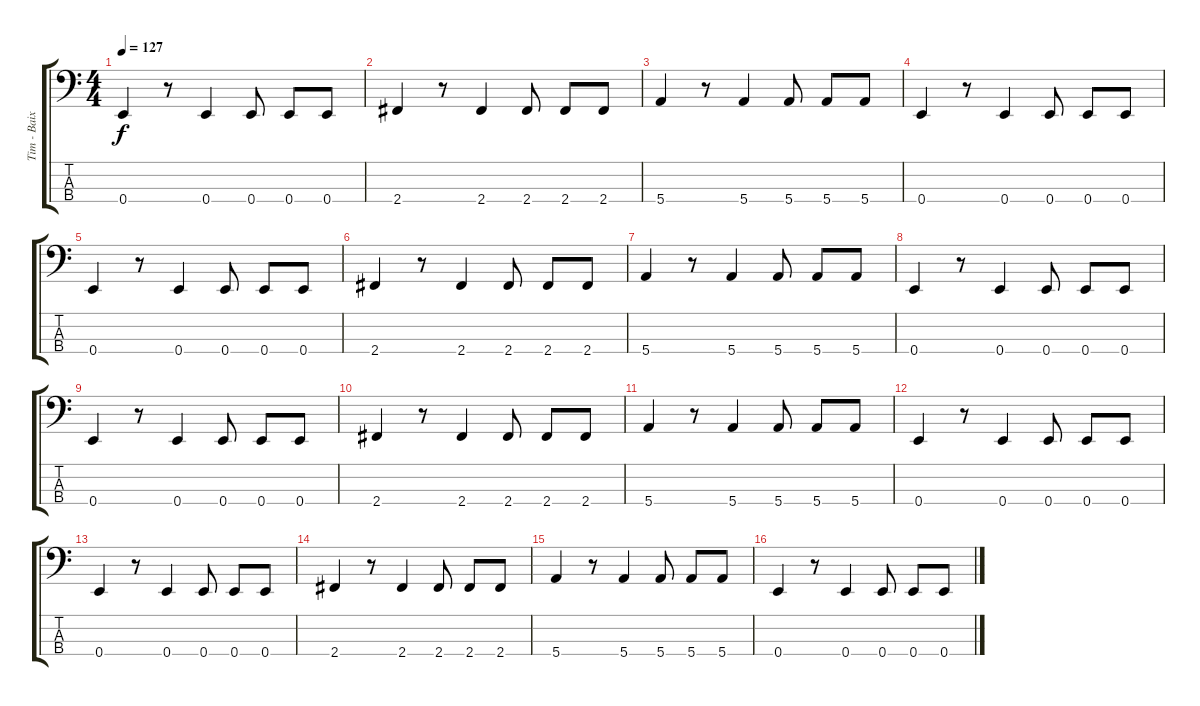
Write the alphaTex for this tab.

\track ("Tim - Baixo" "Tim - Baix") {instrument electricbasspick}
\staff {score tabs}
\tuning (G2 D2 A1 E1) {hide}
\ts (4 4)
\tempo 127
\clef f4
\ks c
0.4.4{dy f} r.8 0.4.4 0.4.8 0.4.8 0.4.8 |
2.4.4 r.8 2.4.4 2.4.8 2.4.8 2.4.8 |
5.4.4 r.8 5.4.4 5.4.8 5.4.8 5.4.8 |
0.4.4 r.8 0.4.4 0.4.8 0.4.8 0.4.8 |
0.4.4 r.8 0.4.4 0.4.8 0.4.8 0.4.8 |
2.4.4 r.8 2.4.4 2.4.8 2.4.8 2.4.8 |
5.4.4 r.8 5.4.4 5.4.8 5.4.8 5.4.8 |
0.4.4 r.8 0.4.4 0.4.8 0.4.8 0.4.8 |
0.4.4 r.8 0.4.4 0.4.8 0.4.8 0.4.8 |
2.4.4 r.8 2.4.4 2.4.8 2.4.8 2.4.8 |
5.4.4 r.8 5.4.4 5.4.8 5.4.8 5.4.8 |
0.4.4 r.8 0.4.4 0.4.8 0.4.8 0.4.8 |
0.4.4 r.8 0.4.4 0.4.8 0.4.8 0.4.8 |
2.4.4 r.8 2.4.4 2.4.8 2.4.8 2.4.8 |
5.4.4 r.8 5.4.4 5.4.8 5.4.8 5.4.8 |
0.4.4 r.8 0.4.4 0.4.8 0.4.8 0.4.8
